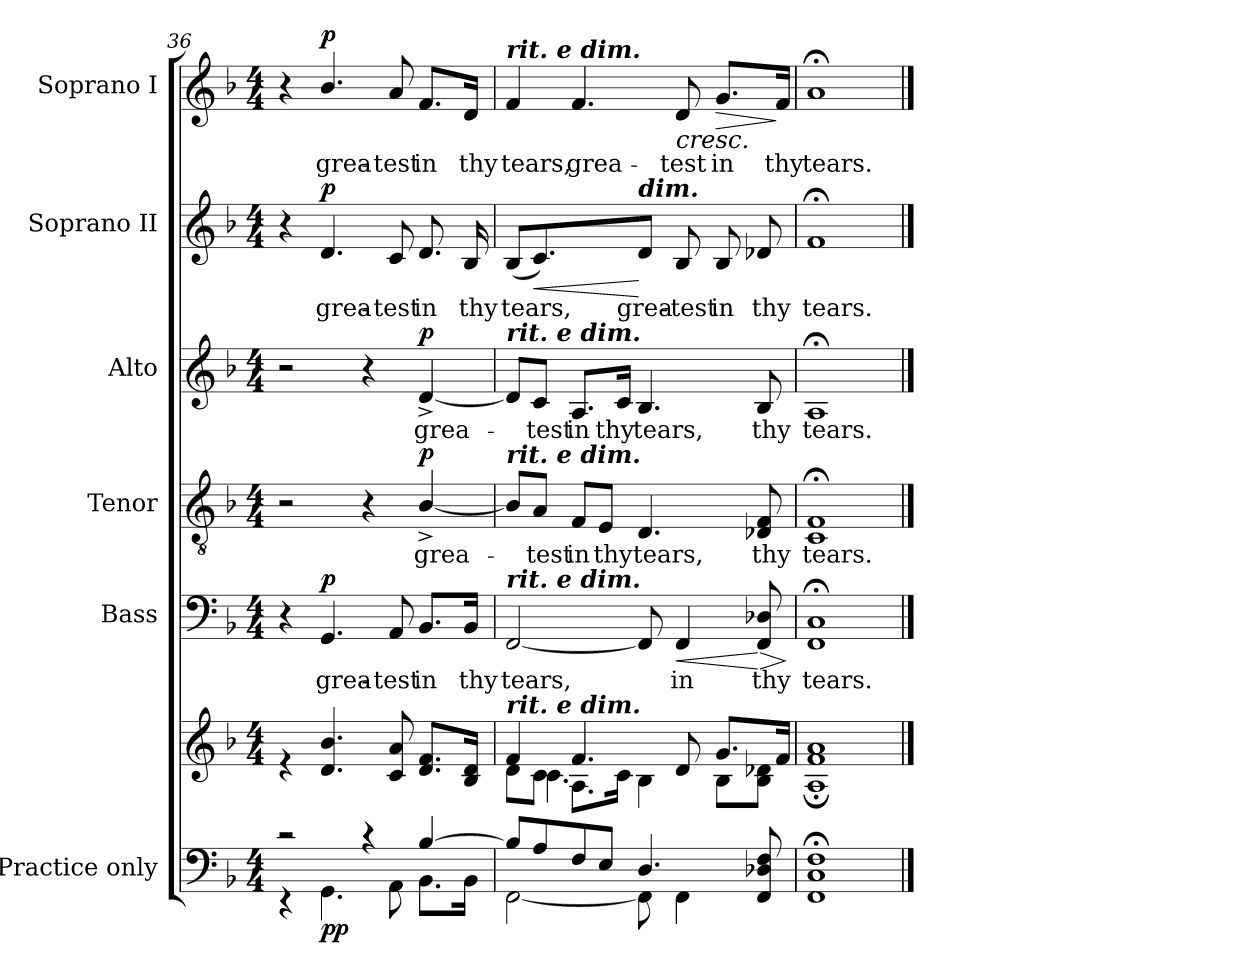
**kern	**kern	**dynam	**kern	**text	**dynam	**kern	**text	**dynam	**kern	**text	**dynam	**kern	**text	**dynam	**kern	**text	**dynam
*part6	*part6	*part6	*part5	*part5	*part5	*part4	*part4	*part4	*part3	*part3	*part3	*part2	*part2	*part2	*part1	*part1	*part1
*staff7	*staff6	*staff6/7	*staff5	*staff5	*staff5	*staff4	*staff4	*staff4	*staff3	*staff3	*staff3	*staff2	*staff2	*staff2	*staff1	*staff1	*staff1
*I"Practice only	*	*	*I"Bass	*	*	*I"Tenor	*	*	*I"Alto	*	*	*I"Soprano II	*	*	*I"Soprano I	*	*
*	*	*	*I'B	*	*	*I'T	*	*	*I'A	*	*	*	*	*	*	*	*
*clefF4	*clefG2	*	*clefF4	*	*	*clefGv2	*	*	*clefG2	*	*	*clefG2	*	*	*clefG2	*	*
*k[b-]	*k[b-]	*	*k[b-]	*	*	*k[b-]	*	*	*k[b-]	*	*	*k[b-]	*	*	*k[b-]	*	*
*F:	*F:	*	*F:	*	*	*F:	*	*	*F:	*	*	*F:	*	*	*F:	*	*
*M4/4	*M4/4	*	*M4/4	*	*	*M4/4	*	*	*M4/4	*	*	*M4/4	*	*	*M4/4	*	*
=36	=36	=36	=36	=36	=36	=36	=36	=36	=36	=36	=36	=36	=36	=36	=36	=36	=36
*^	*^	*	*	*	*	*	*	*	*	*	*	*	*	*	*	*	*
*	*	*	*^	*	*	*	*	*	*	*	*	*	*	*	*	*	*	*	*
2r	4r	1ryy	4r	2ryy	.	4r	.	.	2r	.	.	2r	.	.	4r	.	.	4r	.	.
!	!	!	!	!	!LO:DY:b=2	!	!LO:LY:b	!	!	!	!	!	!	!	!	!LO:LY:b	!	!	!LO:LY:b	!
!	!	!	!	!	!LO:DY:n=1:b	!	!	!LO:DY:b	!	!	!	!	!	!	!	!	!LO:DY:b	!	!	!LO:DY:b
.	4.GG\	.	4.d/ 4.b-/	.	p p	4.GG	grea-	p	.	.	.	.	.	.	4.d	grea-	p	4.b-/	grea-	p
4r	.	.	.	8ryy	.	.	.	.	4r	.	.	4r	.	.	.	.	.	.	.	.
!	!	!	!	!	!	!	!LO:LY:b	!	!	!	!	!	!	!	!	!LO:LY:b	!	!	!LO:LY:b	!
.	8AA\	.	8c/ 8a/	4ryy	.	8AA	-test	.	.	.	.	.	.	.	8c	-test	.	8a	-test	.
!	!	!	!	!	!	!	!LO:LY:b	!	!	!LO:LY:b	!LO:DY:b	!	!LO:LY:b	!LO:DY:b	!	!LO:LY:b	!	!	!LO:LY:b	!
[4B-/	8.BB-\L	.	8.d/ 8.f/L	.	.	8.BB-/L	in	.	[4B-^/	grea-	p	[4d^	grea-	p	8.d	in	.	8.f/L	in	.
.	.	.	.	16ryy	.	.	.	.	.	.	.	.	.	.	.	.	.	.	.	.
!	!	!	!	!	!	!	!LO:LY:b	!	!	!	!	!	!	!	!	!LO:LY:b	!	!	!LO:LY:b	!
.	16BB-\J	.	16B-/ 16d/J	16ryy	.	16BB-/Jk	thy	.	.	.	.	.	.	.	16B-	thy	.	16d/Jk	thy	.
=37	=37	=37	=37	=37	=37	=37	=37	=37	=37	=37	=37	=37	=37	=37	=37	=37	=37	=37	=37	=37
!	!	!	!	!	!	!	!	!	!	!	!	!	!	!	!	!	!	!LO:TX:a:Bi:t=rit. e dim.	!	!
!	!	!	!	!	!	!	!	!	!	!	!	!LO:TX:a:Bi:t=rit. e dim.	!	!	!	!	!	!	!	!
!	!	!	!	!	!	!	!	!	!LO:TX:a:Bi:t=rit. e dim.	!	!	!	!	!	!	!	!	!	!	!
!	!	!	!	!	!	!LO:TX:a:Bi:t=rit. e dim.	!	!	!	!	!	!	!	!	!	!	!	!	!	!
!	!	!LO:TX:a:Bi:t=rit. e dim.	!	!	!	!	!	!	!	!	!	!	!	!	!	!	!	!	!	!
!	!	!	!	!	!	!	!LO:LY:b	!	!	!	!	!	!	!	!	!LO:LY:b	!	!	!LO:LY:b	!
8B-/L]	[2FF\	8d\L	4f/	8ryy	.	[2FF	tears,	.	8B-/L]	.	.	8d/L]	.	.	(<8B-L	tears,	.	4f	tears,	.
!	!	!	!	!	!	!	!	!	!	!LO:LY:b	!	!	!LO:LY:b	!	!	!	!LO:HP:b	!	!	!
8A/	.	8c\J	.	4.c\	.	.	.	.	8A/J	test	.	8c/J	test	.	4.c)	.	<	.	.	.
!	!	!	!	!	!	!	!	!	!	!LO:LY:b	!	!	!LO:LY:b	!	!	!	!	!	!LO:LY:b	!
8F/	.	8.A\L	4.f/	.	.	.	.	.	8F/L	in	.	8.A/L	in	.	.	.	.	4.f	grea-	.
!	!	!	!	!	!	!	!	!	!	!LO:LY:b	!	!	!	!	!	!	!	!	!	!
8E/J	.	.	.	.	.	.	.	.	8E/J	thy	.	.	.	.	.	.	.	.	.	.
!	!	!	!	!	!	!	!	!	!	!	!	!	!LO:LY:b	!	!	!	!	!	!	!
.	.	16c\J	.	.	.	.	.	.	.	.	.	16c/Jk	thy	.	.	.	.	.	.	.
!	!	!	!	!	!	!	!	!	!	!	!	!	!	!	!LO:TX:a:Bi:t=dim.	!	!	!	!	!
!	!	!	!	!	!	!	!	!	!	!LO:LY:b	!	!	!LO:LY:b	!	!	!LO:LY:b	!	!	!	!
4.D/	8FF\]	4B-\	.	4ryy	.	8FF]	.	.	4.D	tears,	.	4.B-	tears,	.	8dJ	grea-	[	.	.	.
!	!	!	!	!	!	!	!LO:LY:b	!LO:HP:b	!	!	!	!	!	!	!	!LO:LY:b	!	!	!LO:LY:b	!LO:HP:b
.	4FF\	.	8d/	.	.	4FF	in	<	.	.	.	.	.	.	8B-	-test	.	8d	-test	<
!	!	!	!	!	!	!	!	!	!	!	!	!	!	!	!	!LO:LY:b	!	!	!LO:LY:b	!LO:HP:b
.	.	4ryy	8.g/L	8B-\L	.	.	.	.	.	.	.	.	.	.	8B-	in	.	8.g/L	in	>
!	!	!	!	!	!	!	!LO:LY:b	!LO:HP:n=1:b	!	!LO:LY:b	!	!	!LO:LY:b	!	!	!LO:LY:b	!	!	!	!
8FF/ 8D-X/ 8F/	8ryy	.	.	8B-\ 8d-X\J	.	8FF 8D-X	thy	[ >	8D-X 8F	thy	.	8B-	thy	.	8d-X	thy	.	.	.	.
!	!	!	!	!	!	!	!	!	!	!	!	!	!	!	!	!	!	!	!LO:LY:b	!
.	.	.	16f/J	.	.	.	.	.	.	.	.	.	.	.	.	.	.	16f/Jk	thy	[ ]
*v	*v	*	*	*	*	*	*	*	*	*	*	*	*	*	*	*	*	*	*	*
*	*v	*v	*v	*	*	*	*	*	*	*	*	*	*	*	*	*	*	*	*
.	.	.	.	.	]	.	.	.	.	.	.	.	.	.	.	.	.
=38	=38	=38	=38	=38	=38	=38	=38	=38	=38	=38	=38	=38	=38	=38	=38	=38	=38
*^	*^	*	*	*	*	*	*	*	*	*	*	*	*	*	*	*	*
*	*	*	*^	*	*	*	*	*	*	*	*	*	*	*	*	*	*	*	*
!	!	!	!	!	!	!	!LO:LY:b	!	!	!LO:LY:b	!	!	!LO:LY:b	!	!	!LO:LY:b	!	!	!LO:LY:b	!
1FF; 1C; 1F;	1ryy	1ryy	1A\;< 1f\;< 1a\;<	1ryy	.	1FF;< 1C;<	tears.	.	1C;< 1F;<	tears.	.	1A;<	tears.	.	1f;<	tears.	.	1a;<	tears.	.
*v	*v	*	*	*	*	*	*	*	*	*	*	*	*	*	*	*	*	*	*	*
*	*v	*v	*v	*	*	*	*	*	*	*	*	*	*	*	*	*	*	*	*
==	==	==	==	==	==	==	==	==	==	==	==	==	==	==	==	==	==
*-	*-	*-	*-	*-	*-	*-	*-	*-	*-	*-	*-	*-	*-	*-	*-	*-	*-
